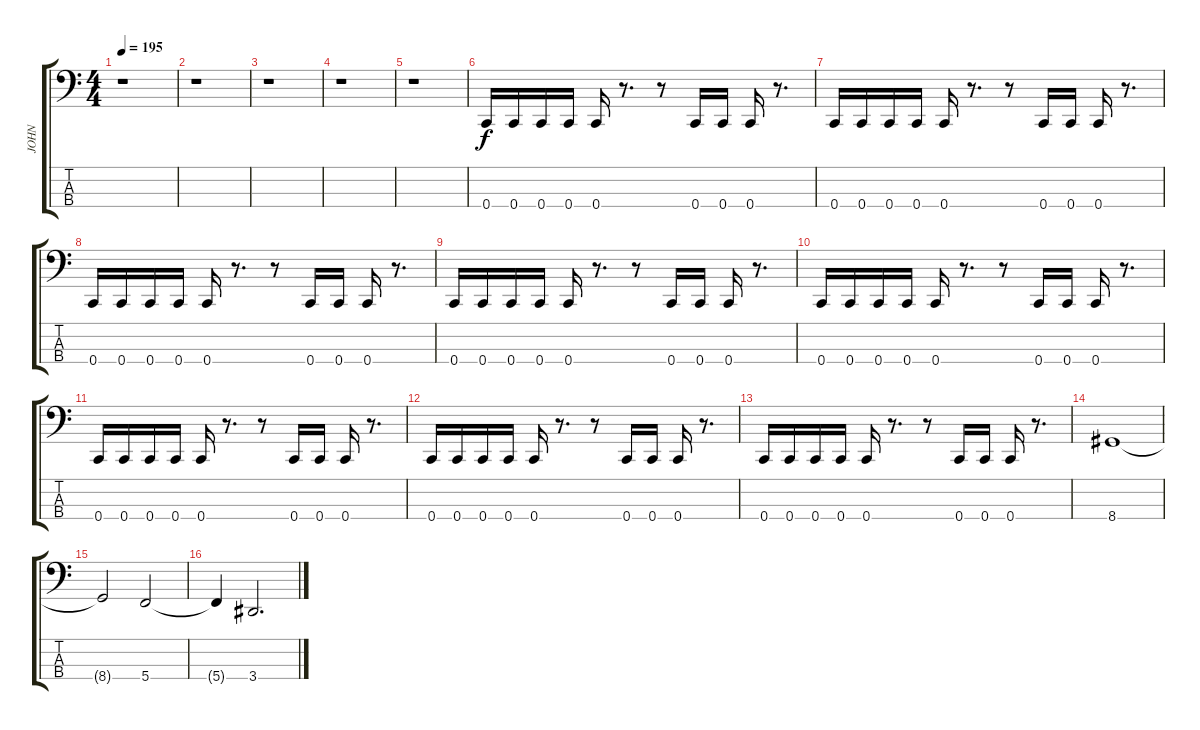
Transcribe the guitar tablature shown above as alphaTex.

\track ("JOHN" "JOHN") {instrument electricbasspick}
\staff {score tabs}
\tuning (F2 C2 G1 C1) {hide}
\ts (4 4)
\tempo 195
\clef f4
\ks c
r.1{dy f} |
r.1 |
r.1 |
r.1 |
r.1 |
0.4.16 0.4.16 0.4.16 0.4.16 0.4.16 r.8{d} r.8 0.4.16 0.4.16 0.4.16 r.8{d} |
0.4.16 0.4.16 0.4.16 0.4.16 0.4.16 r.8{d} r.8 0.4.16 0.4.16 0.4.16 r.8{d} |
0.4.16 0.4.16 0.4.16 0.4.16 0.4.16 r.8{d} r.8 0.4.16 0.4.16 0.4.16 r.8{d} |
0.4.16 0.4.16 0.4.16 0.4.16 0.4.16 r.8{d} r.8 0.4.16 0.4.16 0.4.16 r.8{d} |
0.4.16 0.4.16 0.4.16 0.4.16 0.4.16 r.8{d} r.8 0.4.16 0.4.16 0.4.16 r.8{d} |
0.4.16 0.4.16 0.4.16 0.4.16 0.4.16 r.8{d} r.8 0.4.16 0.4.16 0.4.16 r.8{d} |
0.4.16 0.4.16 0.4.16 0.4.16 0.4.16 r.8{d} r.8 0.4.16 0.4.16 0.4.16 r.8{d} |
0.4.16 0.4.16 0.4.16 0.4.16 0.4.16 r.8{d} r.8 0.4.16 0.4.16 0.4.16 r.8{d} |
8.4.1 |
8.4{t}.2 5.4.2 |
5.4{t}.4 3.4.2{d}
